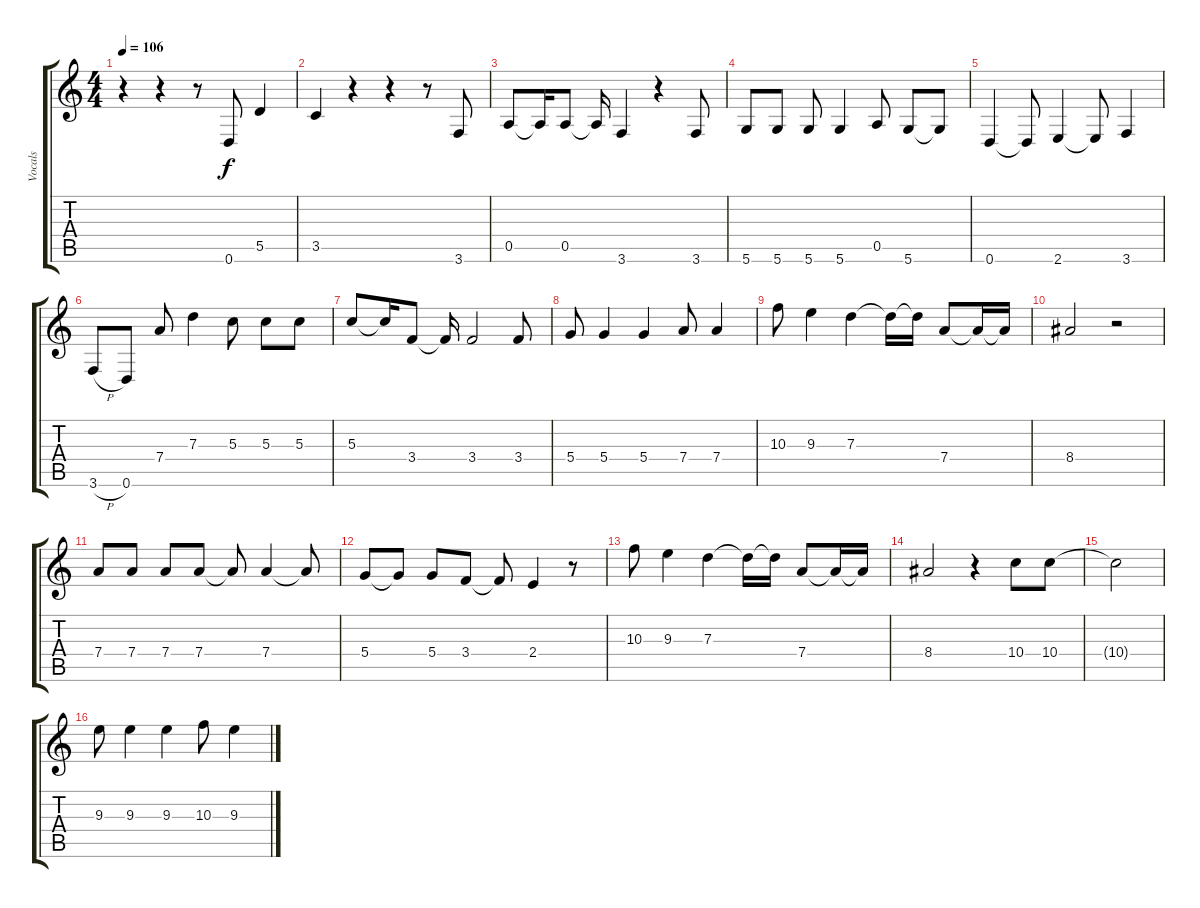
\track ("Vocals" "Vocals") {instrument acousticguitarsteel}
\staff {score tabs}
\tuning (E4 B3 G3 D3 A2 D2) {hide}
\ts (4 4)
\tempo 106
\clef g2
\ks c
r.4{dy f} r.4 r.8 0.6.8 5.5.4 |
3.5.4 r.4 r.4 r.8 3.6.8 |
0.5.8 0.5{t}.16 0.5.8 0.5{t}.16 3.6.4 r.4 3.6.8 |
5.6.8 5.6.8 5.6.8 5.6.4 0.5.8 5.6.8 5.6{t}.8 |
0.6.4 0.6{t}.8 2.6.4 2.6{t}.8 3.6.4 |
3.6{h}.8 0.6.8 7.4.8 7.3.4 5.3.8 5.3.8 5.3.8 |
5.3.8 5.3{t}.16 3.4.8 3.4{t}.16 3.4.2 3.4.8 |
5.4.8 5.4.4 5.4.4 7.4.8 7.4.4 |
10.3.8 9.3.4 7.3.4 7.3{t}.16 7.3{t}.16 7.4.8 7.4{t}.16 7.4{t}.16 |
8.4.2 r.2 |
7.4.8 7.4.8 7.4.8 7.4.8 7.4{t}.8 7.4.4 7.4{t}.8 |
5.4.8 5.4{t}.8 5.4.8 3.4.8 3.4{t}.8 2.4.4 r.8 |
10.3.8 9.3.4 7.3.4 7.3{t}.16 7.3{t}.16 7.4.8 7.4{t}.16 7.4{t}.16 |
8.4.2 r.4 10.4.8 10.4.8 |
10.4{t}.2 |
9.3.8 9.3.4 9.3.4 10.3.8 9.3.4
